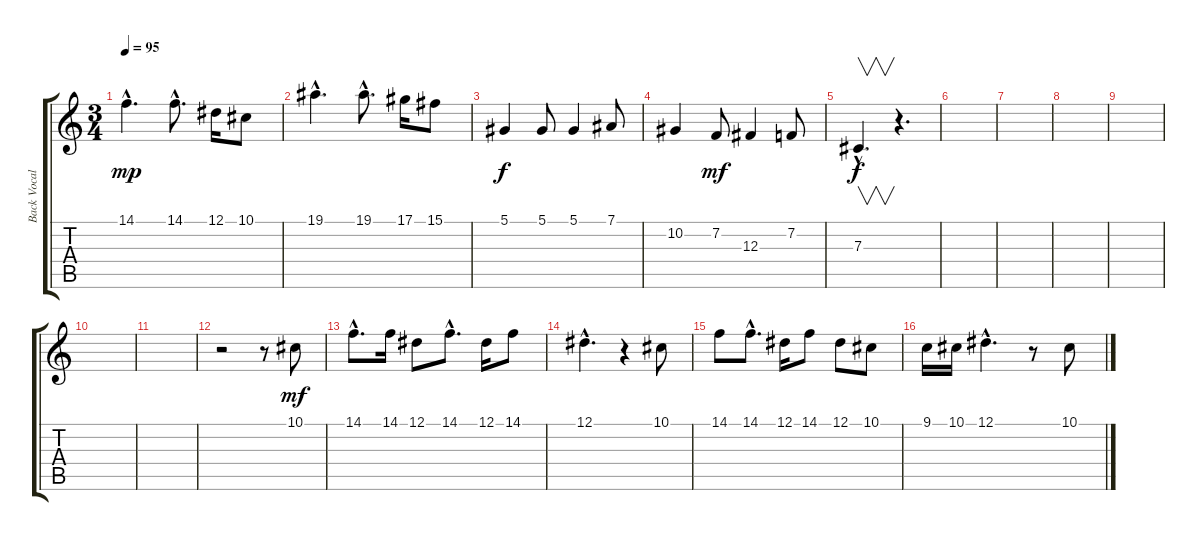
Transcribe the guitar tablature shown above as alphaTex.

\track ("Back Vocal" "Back Vocal") {instrument flute}
\staff {score tabs}
\tuning (Eb4 Bb3 Gb3 Db3 Ab2 Eb2) {hide}
\ts (3 4)
\tempo 95
\clef g2
\ks c
14.1{hac}.4{d dy mp} 14.1{hac}.8{d} 12.1.16 10.1.8 |
19.1{hac}.4{d} 19.1{hac}.8{d} 17.1.16 15.1.8 |
5.1.4{dy f} 5.1.8 5.1.4 7.1.8 |
10.2.4 7.2.8{dy mf} 12.3.4 7.2.8 |
7.3{hac}.4{v d dy f} r.4{d} |
|
|
|
|
|
|
r.2 r.8 10.1.8{dy mf} |
14.1{hac}.8{d} 14.1.16 12.1.8 14.1{hac}.8{d} 12.1.16 14.1.8 |
12.1{hac}.4{d} r.4 10.1.8 |
14.1.8 14.1{hac}.8{d} 12.1.16 14.1.8 12.1.8 10.1.8 |
9.1.16 10.1.16 12.1{hac}.4{d} r.8 10.1.8
